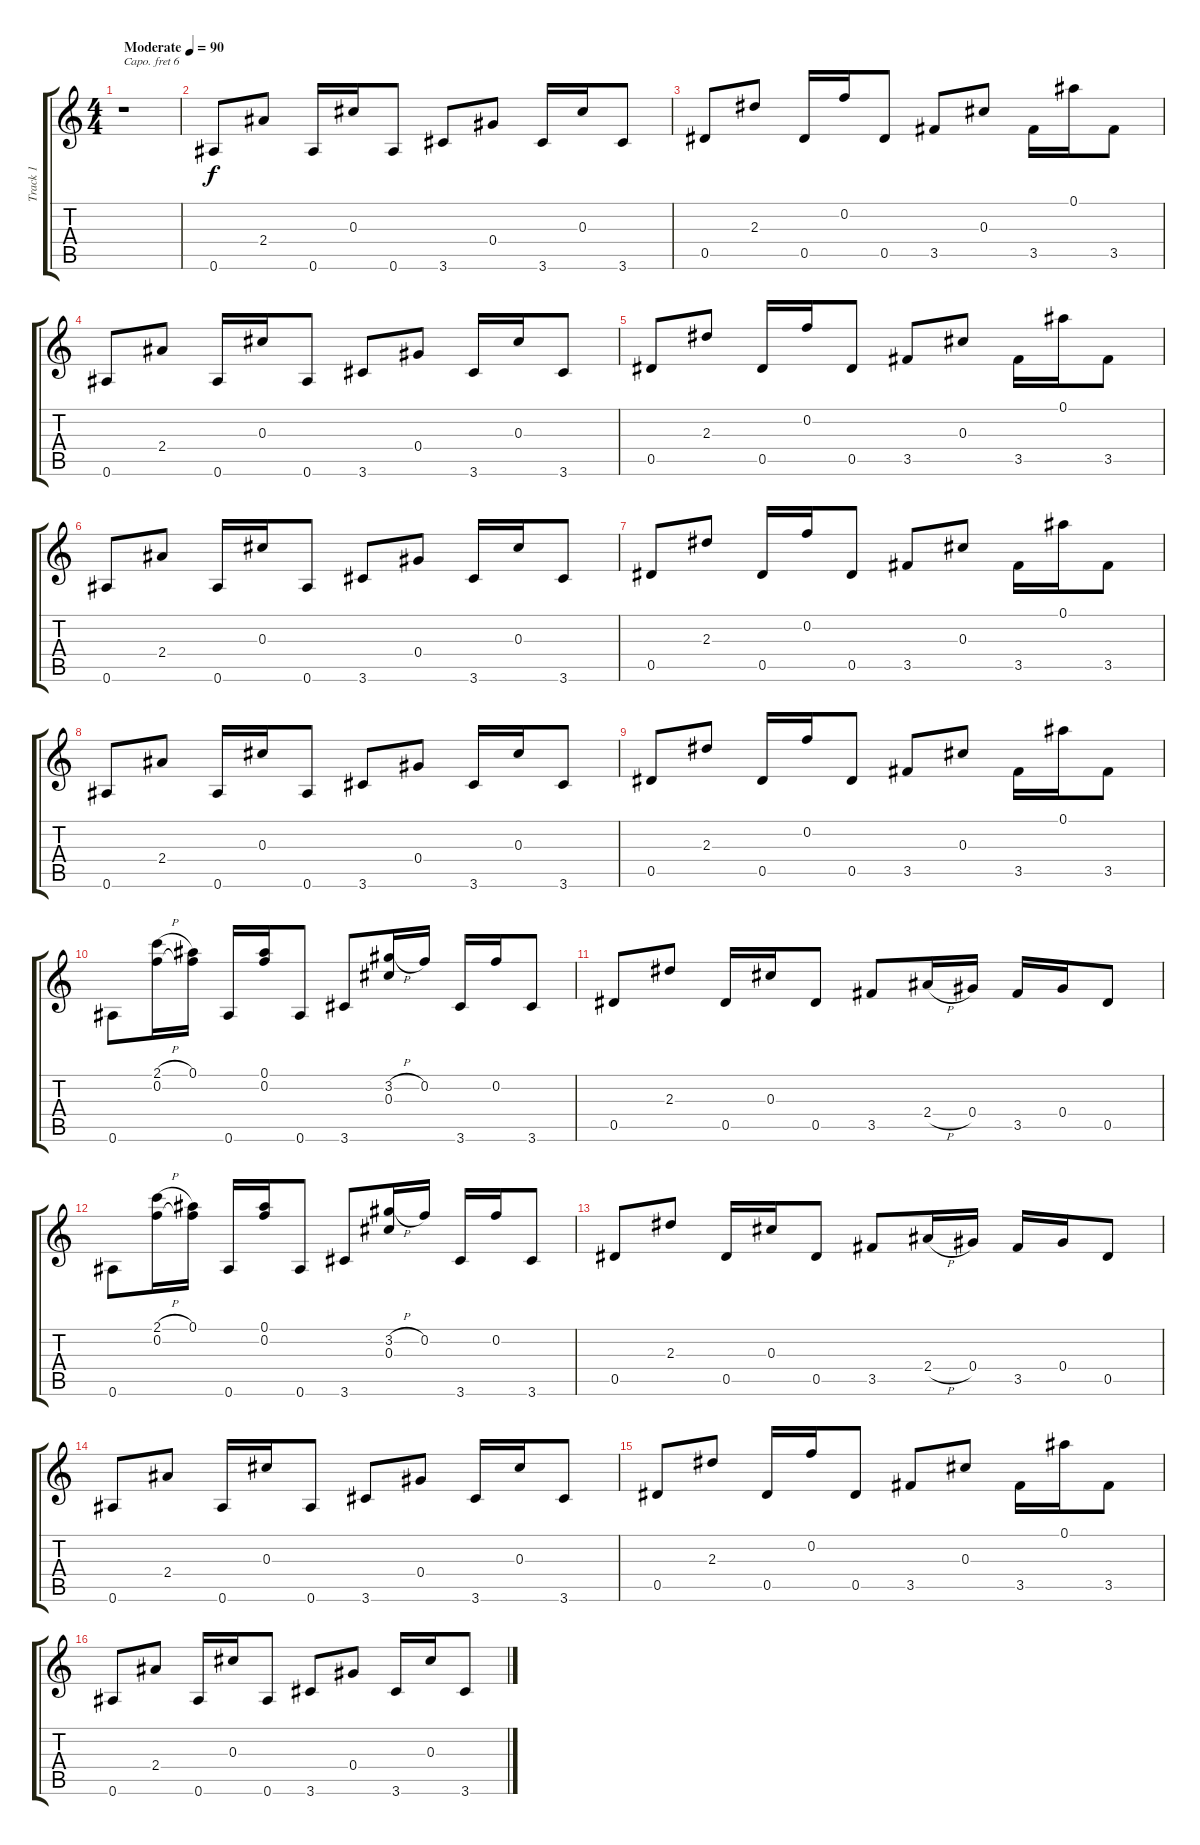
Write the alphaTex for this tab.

\track ("Track 1" "Track 1") {instrument acousticguitarsteel}
\staff {score tabs}
\capo 6
\tuning (E4 B3 G3 D3 A2 E2) {hide}
\ts (4 4)
\tempo (90 "Moderate")
\clef g2
\ks c
r.1{dy f instrument acousticguitarsteel} |
0.6.8 2.4.8 0.6.16 0.3.16 0.6.8 3.6.8 0.4.8 3.6.16 0.3.16 3.6.8 |
0.5.8 2.3.8 0.5.16 0.2.16 0.5.8 3.5.8 0.3.8 3.5.16 0.1.16 3.5.8 |
0.6.8 2.4.8 0.6.16 0.3.16 0.6.8 3.6.8 0.4.8 3.6.16 0.3.16 3.6.8 |
0.5.8 2.3.8 0.5.16 0.2.16 0.5.8 3.5.8 0.3.8 3.5.16 0.1.16 3.5.8 |
0.6.8 2.4.8 0.6.16 0.3.16 0.6.8 3.6.8 0.4.8 3.6.16 0.3.16 3.6.8 |
0.5.8 2.3.8 0.5.16 0.2.16 0.5.8 3.5.8 0.3.8 3.5.16 0.1.16 3.5.8 |
0.6.8 2.4.8 0.6.16 0.3.16 0.6.8 3.6.8 0.4.8 3.6.16 0.3.16 3.6.8 |
0.5.8 2.3.8 0.5.16 0.2.16 0.5.8 3.5.8 0.3.8 3.5.16 0.1.16 3.5.8 |
0.6.8 (2.1{h} 0.2).16 (0.1 0.2{t}).16 0.6.16 (0.1 0.2).16 0.6.8 3.6.8 (3.2{h} 0.3).16 0.2.16 3.6.16 0.2.16 3.6.8 |
0.5.8 2.3.8 0.5.16 0.3.16 0.5.8 3.5.8 2.4{h}.16 0.4.16 3.5.16 0.4.16 0.5.8 |
0.6.8 (2.1{h} 0.2).16 (0.1 0.2{t}).16 0.6.16 (0.1 0.2).16 0.6.8 3.6.8 (3.2{h} 0.3).16 0.2.16 3.6.16 0.2.16 3.6.8 |
0.5.8 2.3.8 0.5.16 0.3.16 0.5.8 3.5.8 2.4{h}.16 0.4.16 3.5.16 0.4.16 0.5.8 |
0.6.8 2.4.8 0.6.16 0.3.16 0.6.8 3.6.8 0.4.8 3.6.16 0.3.16 3.6.8 |
0.5.8 2.3.8 0.5.16 0.2.16 0.5.8 3.5.8 0.3.8 3.5.16 0.1.16 3.5.8 |
0.6.8 2.4.8 0.6.16 0.3.16 0.6.8 3.6.8 0.4.8 3.6.16 0.3.16 3.6.8
